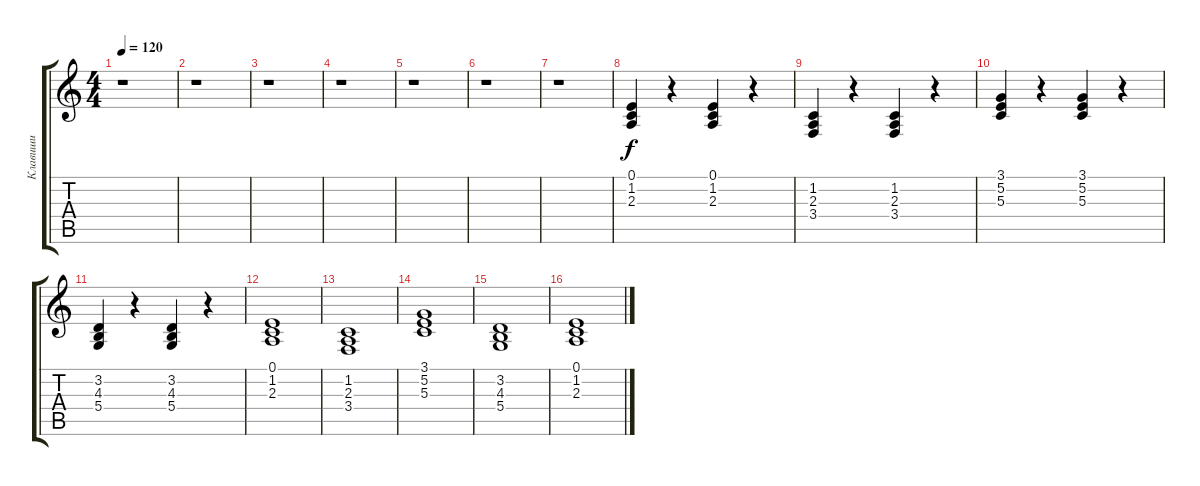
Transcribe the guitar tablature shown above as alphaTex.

\track ("Клавиши" "Клавиши") {instrument choiraahs}
\staff {score tabs}
\tuning (E4 B3 G3 D3 A2 E2) {hide}
\ts (4 4)
\tempo 120
\clef g2
\ks c
r.1{dy f} |
r.1 |
r.1 |
r.1 |
r.1 |
r.1 |
r.1 |
(0.1 1.2 2.3).4 r.4 (0.1 1.2 2.3).4 r.4 |
(1.2 2.3 3.4).4 r.4 (1.2 2.3 3.4).4 r.4 |
(3.1 5.2 5.3).4 r.4 (3.1 5.2 5.3).4 r.4 |
(3.2 4.3 5.4).4 r.4 (3.2 4.3 5.4).4 r.4 |
(0.1 1.2 2.3).1 |
(1.2 2.3 3.4).1 |
(3.1 5.2 5.3).1 |
(3.2 4.3 5.4).1 |
(0.1 1.2 2.3).1
